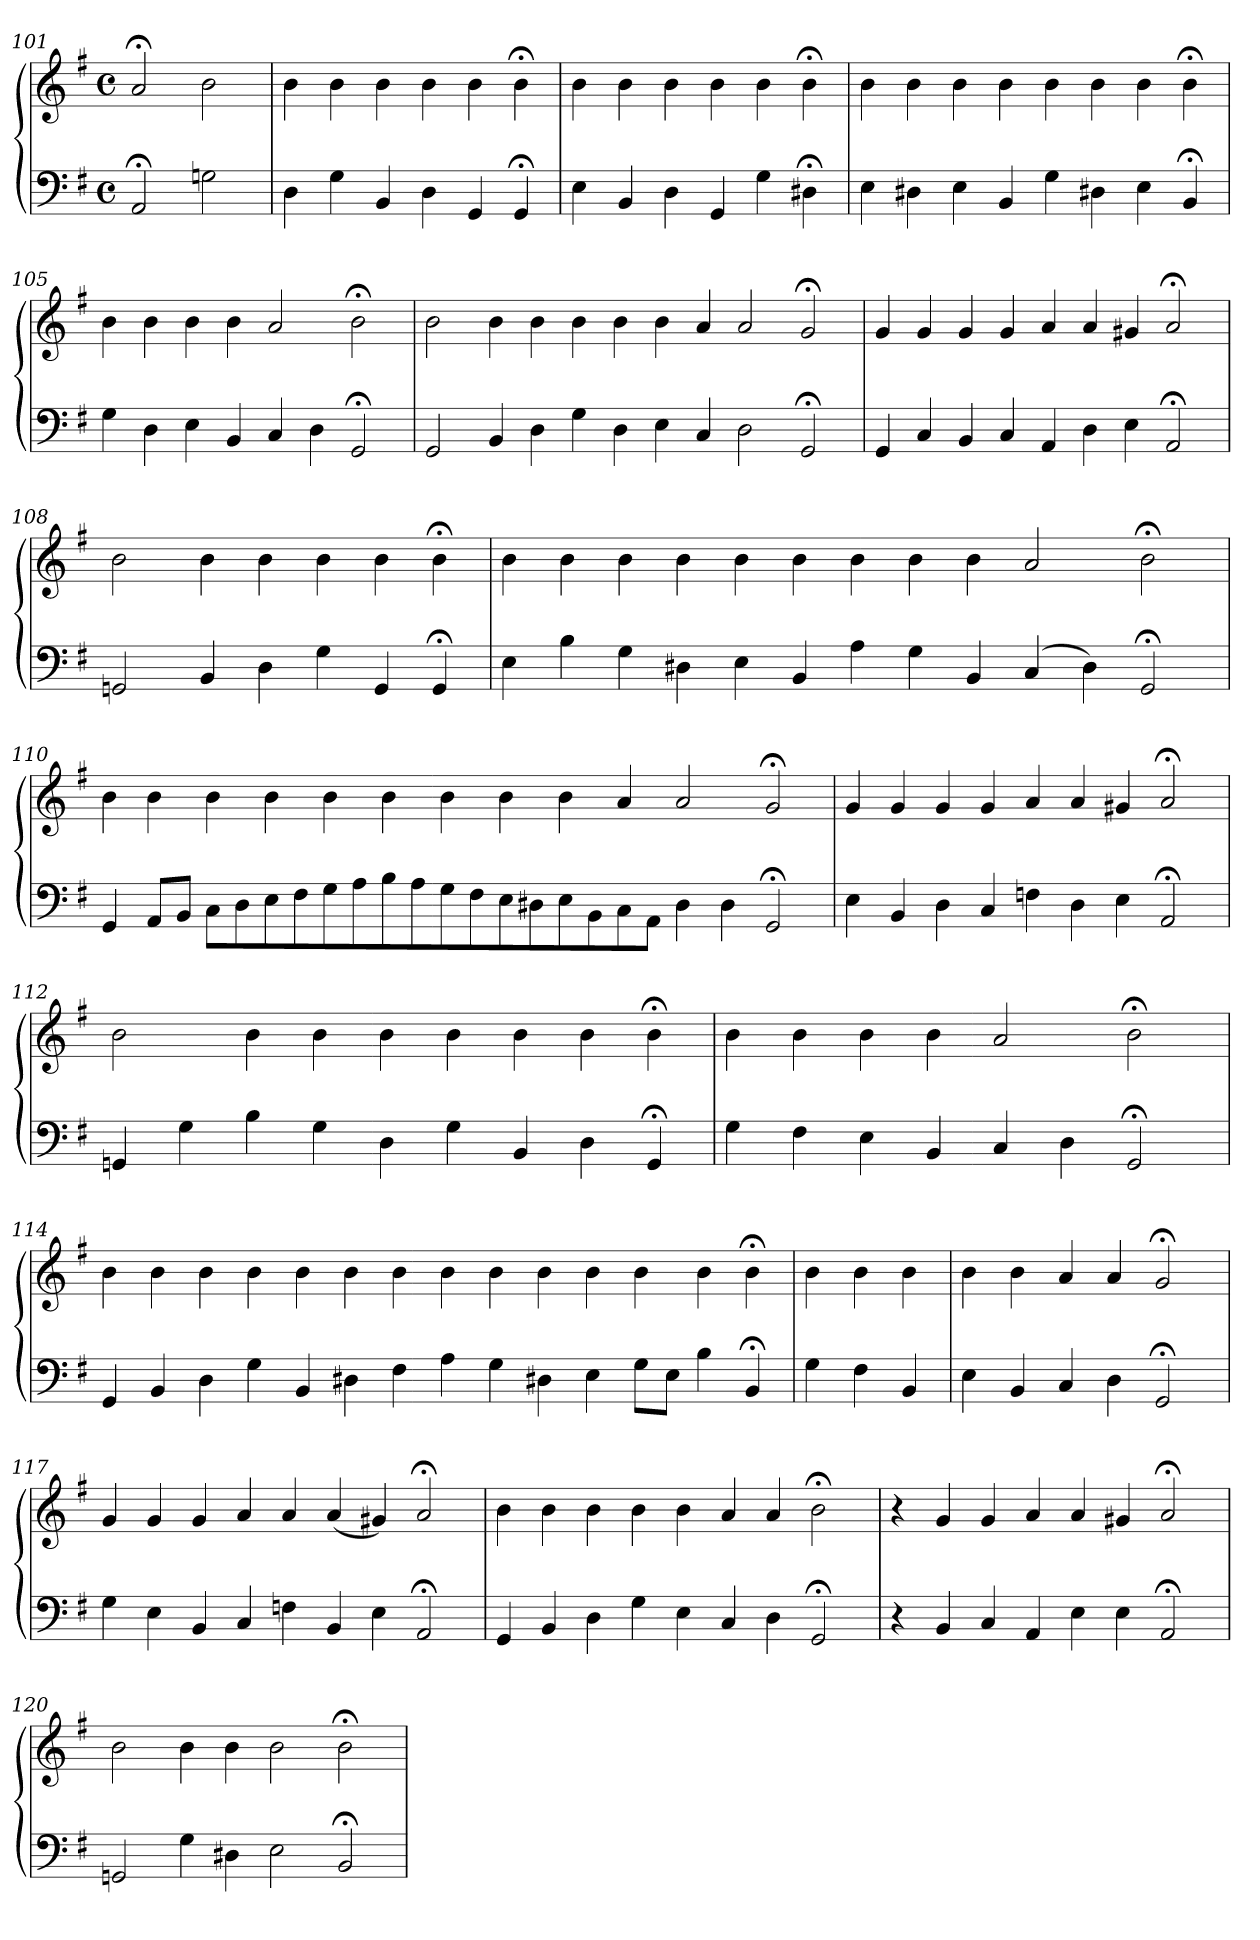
**kern	**kern
*part1	*part1
*staff2	*staff1
*clefF4	*clefG2
*k[f#]	*k[f#]
*M4/4	*M4/4
*met(c)	*met(c)
=101	=101
2AA;<	2a;<
2Gn	2b
!!LO:LB:g=z
=102	=102
4D	4b
4G	4b
4BB	4b
4D	4b
4GG	4b
4GG;<	4b;<
=103	=103
4E	4b
4BB	4b
4D	4b
4GG	4b
4G	4b
4D#X;<	4b;<
=104	=104
4E	4b
4D#X	4b
4E	4b
4BB	4b
4G	4b
4D#X	4b
4E	4b
4BB;<	4b;<
=105	=105
4G	4b
4D	4b
4E	4b
4BB	4b
4C	2a
4D	.
2GG;<	2b;<
!!LO:PB:g=z
=106	=106
2GG	2b
4BB	4b
4D	4b
4G	4b
4D	4b
4E	4b
4C	4a
2D	2a
2GG;<	2g;<
=107	=107
4GG	4g
4C	4g
4BB	4g
4C	4g
4AA	4a
4D	4a
4E	4g#X
2AA;<	2a;<
=108	=108
2GGn	2b
4BB	4b
4D	4b
4G	4b
4GG	4b
4GG;<	4b;<
=109	=109
4E	4b
4B	4b
4G	4b
4D#X	4b
4E	4b
4BB	4b
4A	4b
4G	4b
4BB	4b
(4C	2a
4D#)	.
2GG;<	2b;<
!!LO:LB:g=z
=110	=110
4GG	4b
8AAL	4b
8BBJ	.
8CL	4b
8D	.
8E	4b
8F#	.
8G	4b
8A	.
8B	4b
8A	.
8G	4b
8F#	.
8E	4b
8D#X	.
8E	4b
8BB	.
8C	4a
8AAJ	.
4D#	2a
4D#	.
2GG;<	2g;<
=111	=111
4E	4g
4BB	4g
4D	4g
4C	4g
4Fn	4a
4D	4a
4E	4g#X
2AA;<	2a;<
=112	=112
4GGn	2b
4G	.
4B	4b
4G	4b
4D	4b
4G	4b
4BB	4b
4D	4b
4GG;<	4b;<
!!LO:LB:g=z
=113	=113
4G	4b
4F#	4b
4E	4b
4BB	4b
4C	2a
4D	.
2GG;<	2b;<
=114	=114
4GG	4b
4BB	4b
4D	4b
4G	4b
4BB	4b
4D#X	4b
4F#	4b
4A	4b
4G	4b
4D#X	4b
4E	4b
8GL	4b
8EJ	.
4B	4b
4BB;<	4b;<
=115	=115
4G	4b
4F#	4b
4BB	4b
=116	=116
4E	4b
4BB	4b
4C	4a
4D	4a
2GG;<	2g;<
!!LO:LB:g=z
=117	=117
4G	4g
4E	4g
4BB	4g
4C	4a
4Fn	4a
4BB	(4a
4E	4g#X)
2AA;<	2a;<
=118	=118
4GG	4b
4BB	4b
4D	4b
4G	4b
4E	4b
4C	4a
4D	4a
2GG;<	2b;<
=119	=119
4r	4r
4BB	4g
4C	4g
4AA	4a
4E	4a
4E	4g#X
2AA;<	2a;<
=120	=120
2GGn	2b
4G	4b
4D#X	4b
2E	2b
2BB;<	2b;<
=	=
*-	*-
